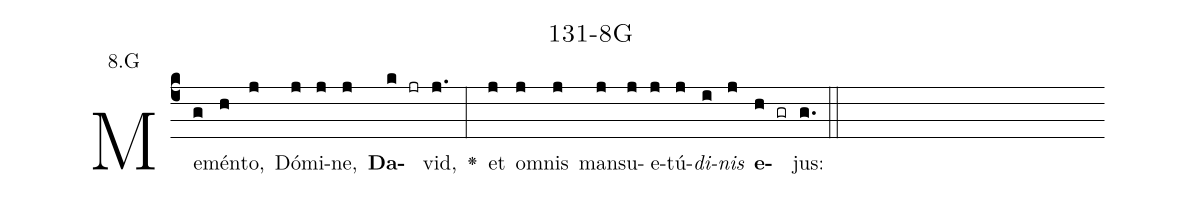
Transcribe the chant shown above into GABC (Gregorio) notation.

name: 131-8G;
annotation: 8.G;
%%
(c4)Me(g)mén(h)to,(j) Dó(j)mi(j)ne,(j) <b>Da</b>(k jr)vid,(j.) <v>\greheightstar</v>(:) et(j) om(j)nis(j) man(j)su(j)e(j)tú(j)<i>di</i>(i)<i>nis</i>(j) <b>e</b>(h gr)jus:(g.) (::)


%E(j) u(j) o(i) u(j) a(h) e.(g.) (::)
